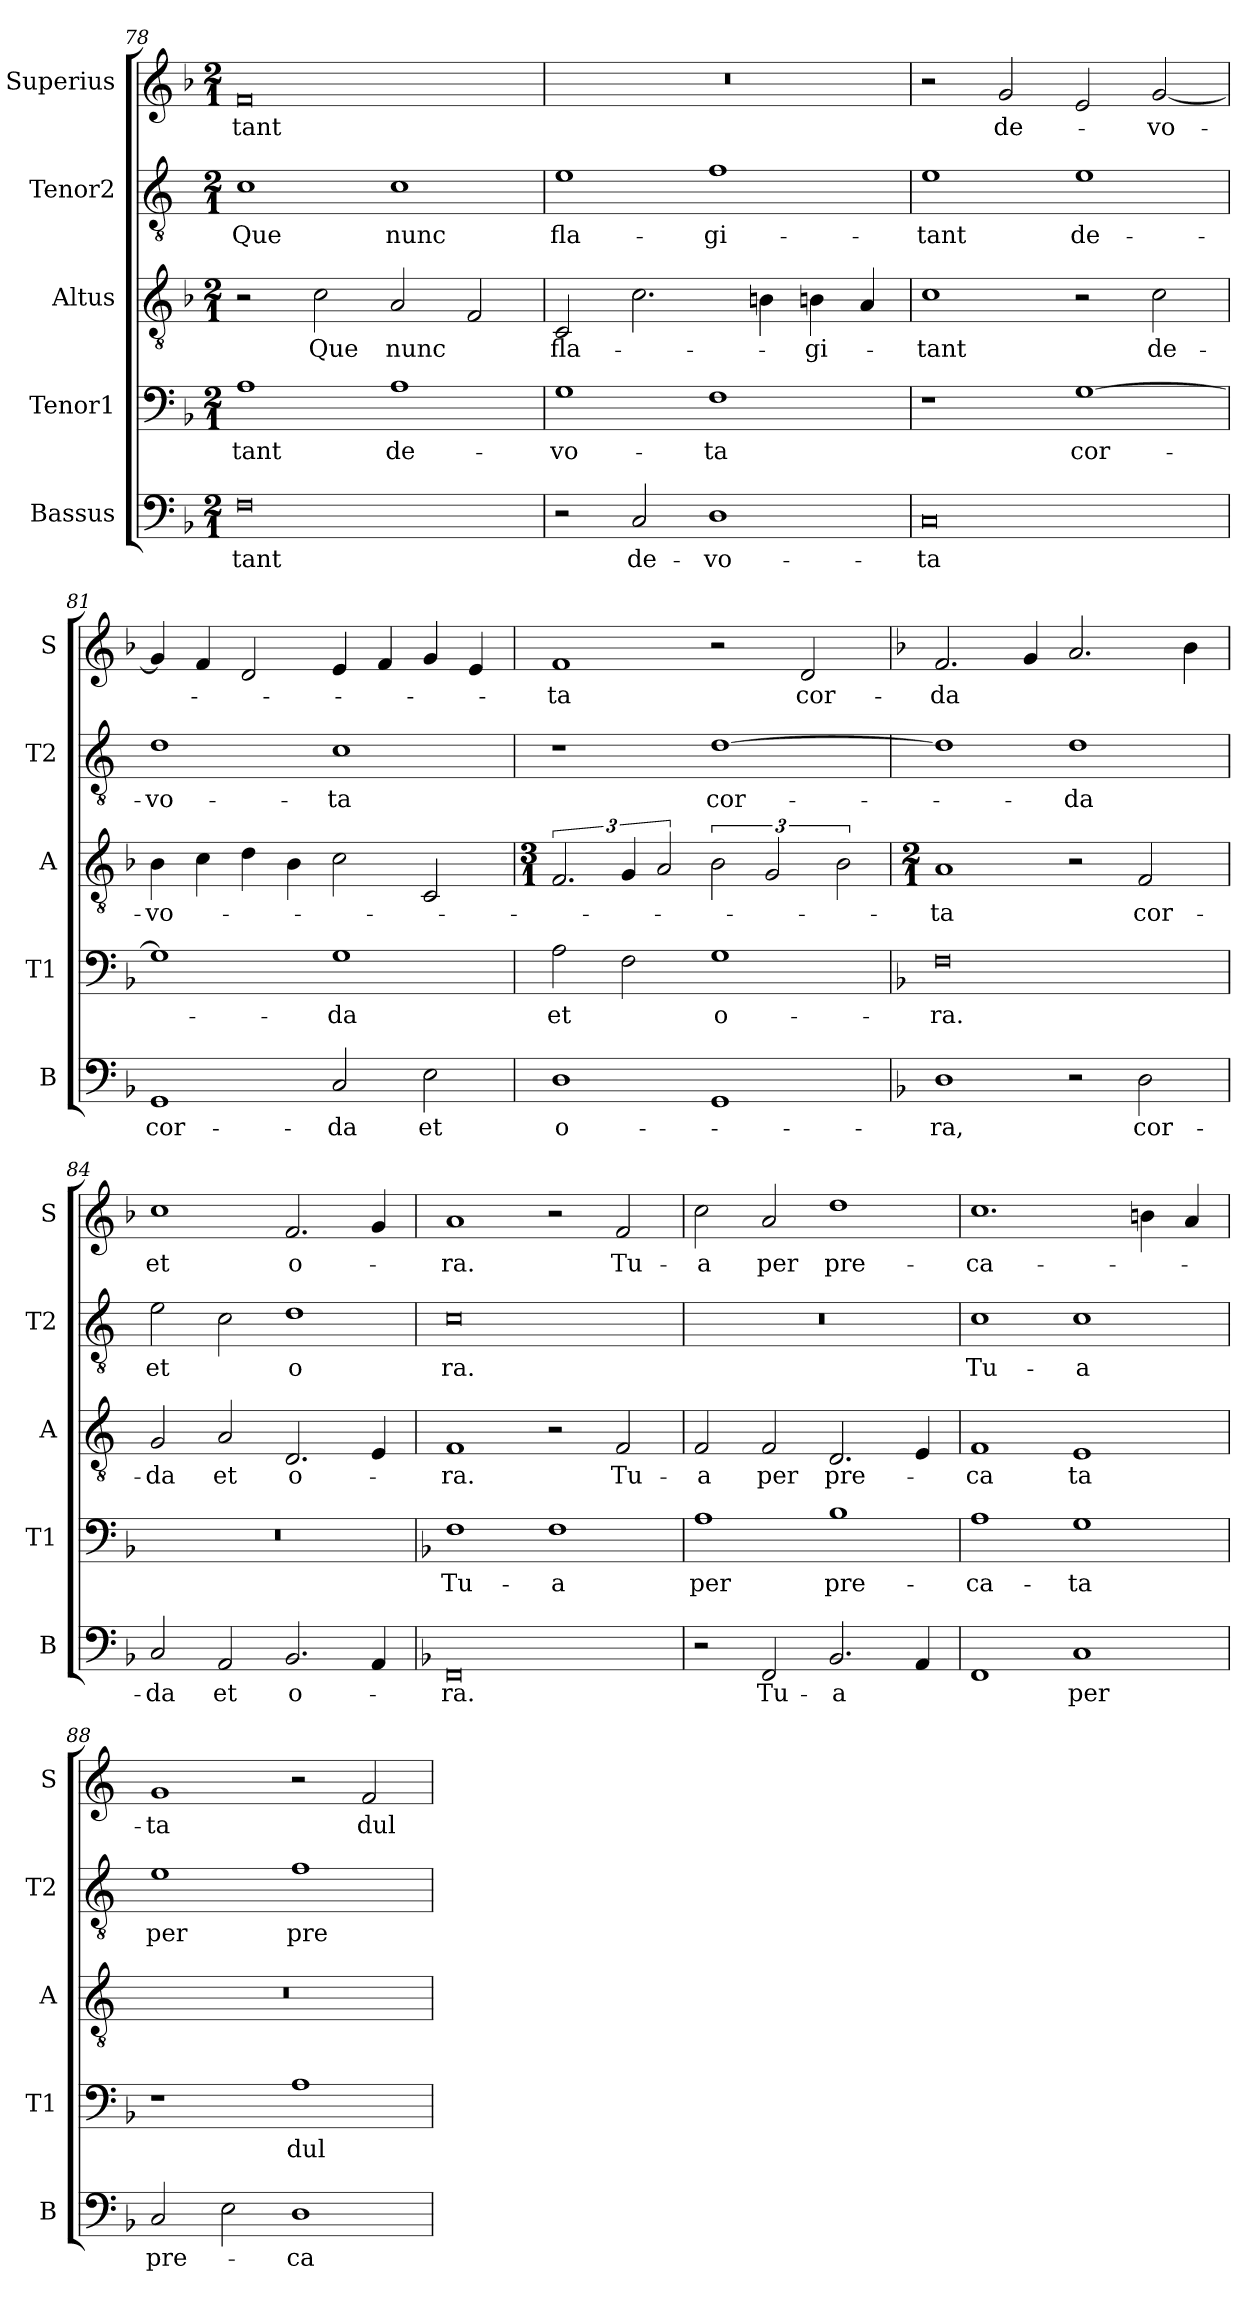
**kern	**text	**kern	**text	**kern	**text	**kern	**text	**kern	**text
*part5	*part5	*part4	*part4	*part3	*part3	*part2	*part2	*part1	*part1
*staff5	*staff5	*staff4	*staff4	*staff3	*staff3	*staff2	*staff2	*staff1	*staff1
*I"Bassus	*	*I"Tenor1	*	*I"Altus	*	*I"Tenor2	*	*I"Superius	*
*I'B	*	*I'T1	*	*I'A	*	*I'T2	*	*I'S	*
*clefF4	*	*clefF4	*	*clefGv2	*	*clefGv2	*	*clefG2	*
*k[b-]	*	*k[b-]	*	*k[b-]	*	*k[]	*	*k[b-]	*
*M2/1	*	*M2/1	*	*M2/1	*	*M2/1	*	*M2/1	*
=78	=78	=78	=78	=78	=78	=78	=78	=78	=78
0F	-tant	1A	-tant	2r	.	1c	Que	0f	-tant
.	.	.	.	2c\	Que	.	.	.	.
.	.	1A	de-	2A/	nunc	1c	nunc	.	.
.	.	.	.	2F/	.	.	.	.	.
=79	=79	=79	=79	=79	=79	=79	=79	=79	=79
2r	.	1G	-vo-	2C/	fla-	1e	fla-	0r	.
2C/	de-	.	.	2.c\	.	.	.	.	.
1D	-vo-	1F	-ta	.	.	1f	-gi-	.	.
.	.	.	.	4Bn\	.	.	.	.	.
.	.	.	.	4Bn\	-gi-	.	.	.	.
.	.	.	.	4A/	.	.	.	.	.
=80	=80	=80	=80	=80	=80	=80	=80	=80	=80
0C	-ta	1r	.	1c	-tant	1e	-tant	2r	.
.	.	.	.	.	.	.	.	2g/	de-
.	.	[1G	cor-	2r	.	1e	de-	2e/	.
.	.	.	.	2c\	de-	.	.	[2g/	-vo-
=81	=81	=81	=81	=81	=81	=81	=81	=81	=81
1GG	cor-	1G]	.	4B-\	-vo-	1d	-vo-	4g/]	.
.	.	.	.	4c\	.	.	.	4f/	.
.	.	.	.	4d\	.	.	.	2d/	.
.	.	.	.	4B-\	.	.	.	.	.
2C/	-da	1G	-da	2c\	.	1c	-ta	4e/	.
.	.	.	.	.	.	.	.	4f/	.
2E\	et	.	.	2C/	.	.	.	4g/	.
.	.	.	.	.	.	.	.	4e/	.
=82	=82	=82	=82	=82	=82	=82	=82	=82	=82
*	*	*	*	*M3/1	*	*	*	*	*
1D	o-	2A\	et	3.F/	.	1r	.	1f	-ta
.	.	2F\	.	6G/	.	.	.	.	.
.	.	.	.	3A/	.	.	.	.	.
1GG	.	1G	o-	3B-\	.	[1d	cor-	2r	.
.	.	.	.	3G/	.	.	.	.	.
.	.	.	.	.	.	.	.	2d/	cor-
.	.	.	.	3B-\	.	.	.	.	.
=83	=83	=83	=83	=83	=83	=83	=83	=83	=83
*	*	*	*	*k[]	*	*	*	*	*
*	*	*	*	*M2/1	*	*	*	*	*
1D	-ra,	0F	-ra.	1A	-ta	1d]	.	2.f/	-da
.	.	.	.	.	.	.	.	4g/	.
2r	.	.	.	2r	.	1d	-da	2.a/	.
2D\	cor-	.	.	2F/	cor-	.	.	.	.
.	.	.	.	.	.	.	.	4b-\	.
=84	=84	=84	=84	=84	=84	=84	=84	=84	=84
2C/	-da	0r	.	2G/	-da	2e\	et	1cc	et
2AA/	et	.	.	2A/	et	2c\	.	.	.
2.BB-/	o-	.	.	2.D/	o-	1d	o	2.f/	o-
4AA/	.	.	.	4E/	.	.	.	4g/	.
=85	=85	=85	=85	=85	=85	=85	=85	=85	=85
*	*	*	*	*	*	*	*	*k[]	*
0FF	-ra.	1F	Tu-	1F	-ra.	0c	ra.	1a	-ra.
.	.	1F	-a	2r	.	.	.	2r	.
.	.	.	.	2F/	Tu-	.	.	2f/	Tu-
=86	=86	=86	=86	=86	=86	=86	=86	=86	=86
2r	.	1A	per	2F/	-a	0r	.	2cc\	-a
2FF/	Tu-	.	.	2F/	per	.	.	2a/	per
2.BB-/	-a	1B-	pre-	2.D/	pre-	.	.	1dd	pre-
4AA/	.	.	.	4E/	.	.	.	.	.
=87	=87	=87	=87	=87	=87	=87	=87	=87	=87
1FF	.	1A	-ca-	1F	-ca	1c	Tu-	1.cc	-ca-
1C	per	1G	-ta	1E	ta	1c	-a	.	.
.	.	.	.	.	.	.	.	4bn\	.
.	.	.	.	.	.	.	.	4a/	.
=88	=88	=88	=88	=88	=88	=88	=88	=88	=88
2C/	pre-	1r	.	0r	.	1e	per	1g	-ta
2E\	.	.	.	.	.	.	.	.	.
1D	-ca-	1A	dul-	.	.	1f	pre-	2r	.
.	.	.	.	.	.	.	.	2f/	dul-
=	=	=	=	=	=	=	=	=	=
*-	*-	*-	*-	*-	*-	*-	*-	*-	*-
